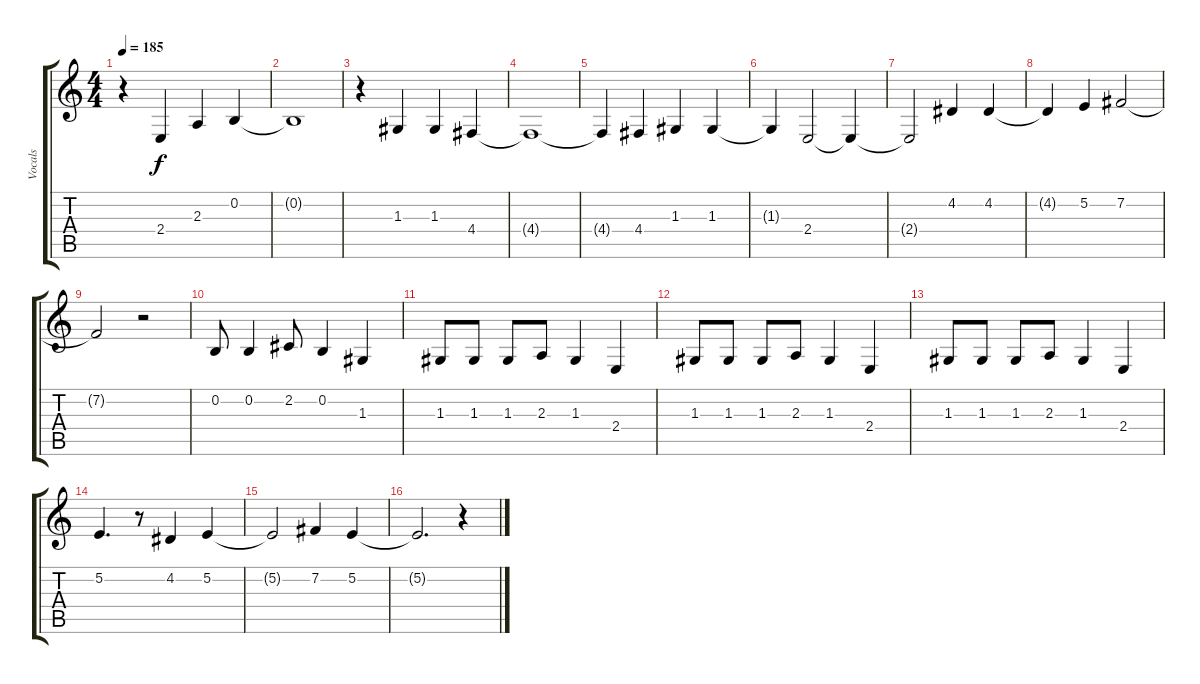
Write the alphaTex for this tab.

\track ("Vocals" "Vocals") {instrument altosax}
\staff {score tabs}
\tuning (E4 B3 G3 D3 A2 E2) {hide}
\ts (4 4)
\tempo 185
\clef g2
\ks c
r.4{dy f} 2.4.4 2.3.4 0.2.4 |
0.2{t}.1 |
r.4 1.3.4 1.3.4 4.4.4 |
4.4{t}.1 |
4.4{t}.4 4.4.4 1.3.4 1.3.4 |
1.3{t}.4 2.4.2 2.4{t}.4 |
2.4{t}.2 4.2.4 4.2.4 |
4.2{t}.4 5.2.4 7.2.2 |
7.2{t}.2 r.2 |
0.2.8 0.2.4 2.2.8 0.2.4 1.3.4 |
1.3.8 1.3.8 1.3.8 2.3.8 1.3.4 2.4.4 |
1.3.8 1.3.8 1.3.8 2.3.8 1.3.4 2.4.4 |
1.3.8 1.3.8 1.3.8 2.3.8 1.3.4 2.4.4 |
5.2.4{d} r.8 4.2.4 5.2.4 |
5.2{t}.2 7.2.4 5.2.4 |
5.2{t}.2{d} r.4
